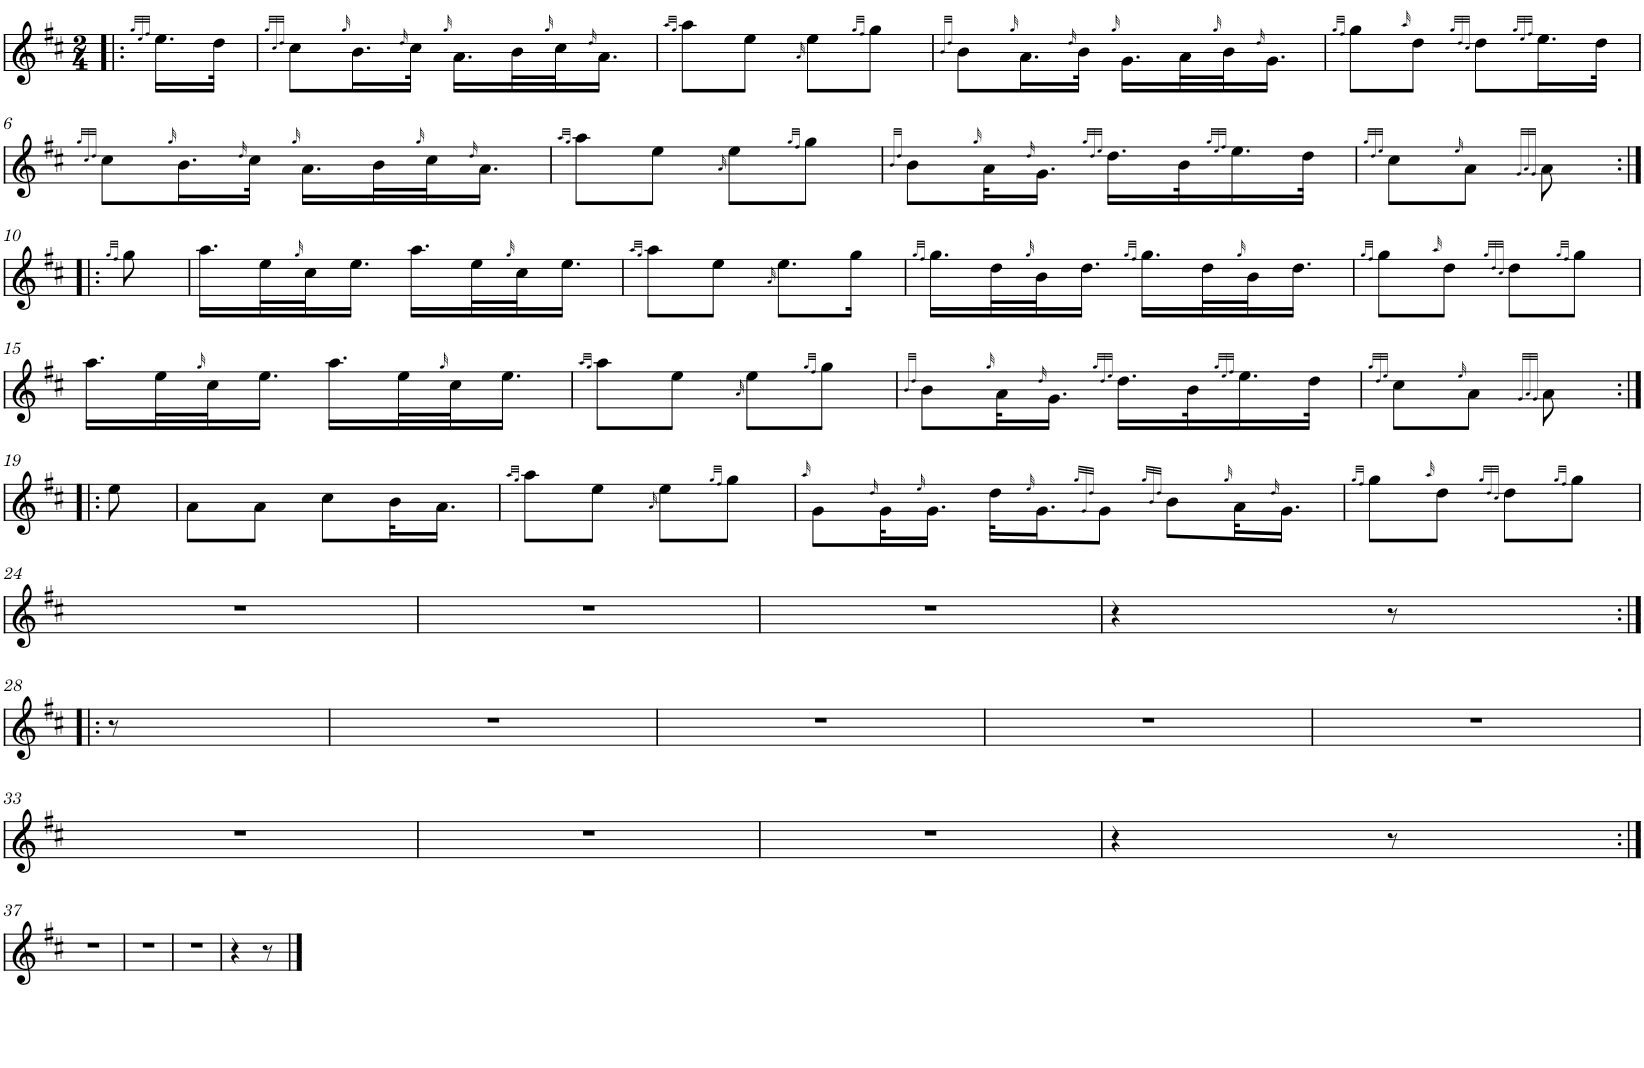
**kern
*part1
*staff1
*I"Cornemuse
*I'Cnm.
*clefG2
*Trd1c2
*k[f#c#]
*M2/4
=1!|:
32qgg/LLL
32qee/
32qff#/JJJ
16.ee\LL
32dd\JJk
=2
32qgg/LLL
32qcc#/
32qdd/JJJ
8cc#\L
32qgg/
16.b\L
32qdd/
32cc#\JJk
32qgg/
16.a\LL
32b\L
32qgg/
32cc#\J
32qdd/
16.a\JJ
=3
32qaa/LLL
32qgg/JJJ
8aa\L
8ee\J
32qa/
8ee\L
32qgg/LLL
32qff#/JJJ
8gg\J
=4
32qb/LLL
32qdd/JJJ
8b\L
32qgg/
16.a\L
32qdd/
32b\JJk
32qgg/
16.g\LL
32a\L
32qgg/
32b\J
32qdd/
16.g\JJ
=5
32qgg/LLL
32qff#/JJJ
8gg\L
32qaa/
8dd\J
32qgg/LLL
32qdd/
32qcc#/JJJ
8dd\L
32qgg/LLL
32qee/
32qff#/JJJ
16.ee\L
32dd\JJk
!!LO:LB:g=z
=6
32qgg/LLL
32qcc#/
32qdd/JJJ
8cc#\L
32qgg/
16.b\L
32qdd/
32cc#\JJk
32qgg/
16.a\LL
32b\L
32qgg/
32cc#\J
32qdd/
16.a\JJ
=7
32qaa/LLL
32qgg/JJJ
8aa\L
8ee\J
32qa/
8ee\L
32qgg/LLL
32qff#/JJJ
8gg\J
=8
32qb/LLL
32qdd/JJJ
8b\L
32qgg/
32a\KL
32qdd/
16.g\JJ
32qgg/LLL
32qdd/
32qee/JJJ
16.dd\LL
32b\K
32qgg/LLL
32qee/
32qff#/JJJ
16.ee\
32dd\JJk
=9
32qgg/LLL
32qdd/
32qee/JJJ
8cc#\L
32qee/
8a\J
32qg/LLL
32qa/
32qg/JJJ
8a\
!!LO:LB:g=z
=10:|!|:
32qgg/LLL
32qff#/JJJ
8gg\
=11
16.aa\LL
32ee\L
32qgg/
32cc#\J
16.ee\JJ
16.aa\LL
32ee\L
32qgg/
32cc#\J
16.ee\JJ
=12
32qaa/LLL
32qgg/JJJ
8aa\L
8ee\J
32qa/
8.ee\L
16gg\Jk
=13
32qgg/LLL
32qff#/JJJ
16.gg\LL
32dd\L
32qgg/
32b\J
16.dd\JJ
32qgg/LLL
32qff#/JJJ
16.gg\LL
32dd\L
32qgg/
32b\J
16.dd\JJ
=14
32qgg/LLL
32qff#/JJJ
8gg\L
32qaa/
8dd\J
32qgg/LLL
32qdd/
32qcc#/JJJ
8dd\L
32qgg/LLL
32qff#/JJJ
8gg\J
!!LO:LB:g=z
=15
16.aa\LL
32ee\L
32qgg/
32cc#\J
16.ee\JJ
16.aa\LL
32ee\L
32qgg/
32cc#\J
16.ee\JJ
=16
32qaa/LLL
32qgg/JJJ
8aa\L
8ee\J
32qa/
8ee\L
32qgg/LLL
32qff#/JJJ
8gg\J
=17
32qb/LLL
32qdd/JJJ
8b\L
32qgg/
32a\KL
32qdd/
16.g\JJ
32qgg/LLL
32qdd/
32qee/JJJ
16.dd\LL
32b\K
32qgg/LLL
32qee/
32qff#/JJJ
16.ee\
32dd\JJk
=18
32qgg/LLL
32qdd/
32qee/JJJ
8cc#\L
32qee/
8a\J
32qg/LLL
32qa/
32qg/JJJ
8a\
!!LO:LB:g=z
=19:|!|:
8ee\
=20
8a\L
8a\J
8cc#\L
32b\KL
16.a\JJ
=21
32qaa/LLL
32qgg/JJJ
8aa\L
8ee\J
32qa/
8ee\L
32qgg/LLL
32qff#/JJJ
8gg\J
=22
32qaa/
8g\L
32qdd/
32g\KL
32qee/
16.g\JJ
32dd\KLL
32qee/
16.g\J
32qgg/LLL
32qg/
32qdd/JJJ
8g\J
32qgg/LLL
32qb/
32qdd/JJJ
8b\L
32qgg/
32a\KL
32qdd/
16.g\JJ
=23
32qgg/LLL
32qff#/JJJ
8gg\L
32qaa/
8dd\J
32qgg/LLL
32qdd/
32qcc#/JJJ
8dd\L
32qgg/LLL
32qff#/JJJ
8gg\J
!!LO:LB:g=z
=24
2r
=25
2r
=26
2r
=27
4r
8r
!!LO:LB:g=z
=28:|!|:
8r
=29
2r
=30
2r
=31
2r
=32
2r
!!LO:LB:g=z
=33
2r
=34
2r
=35
2r
=36
4r
8r
!!LO:LB:g=z
=37:|!
2r
=38
2r
=39
2r
=40
4r
8r
==
*-
